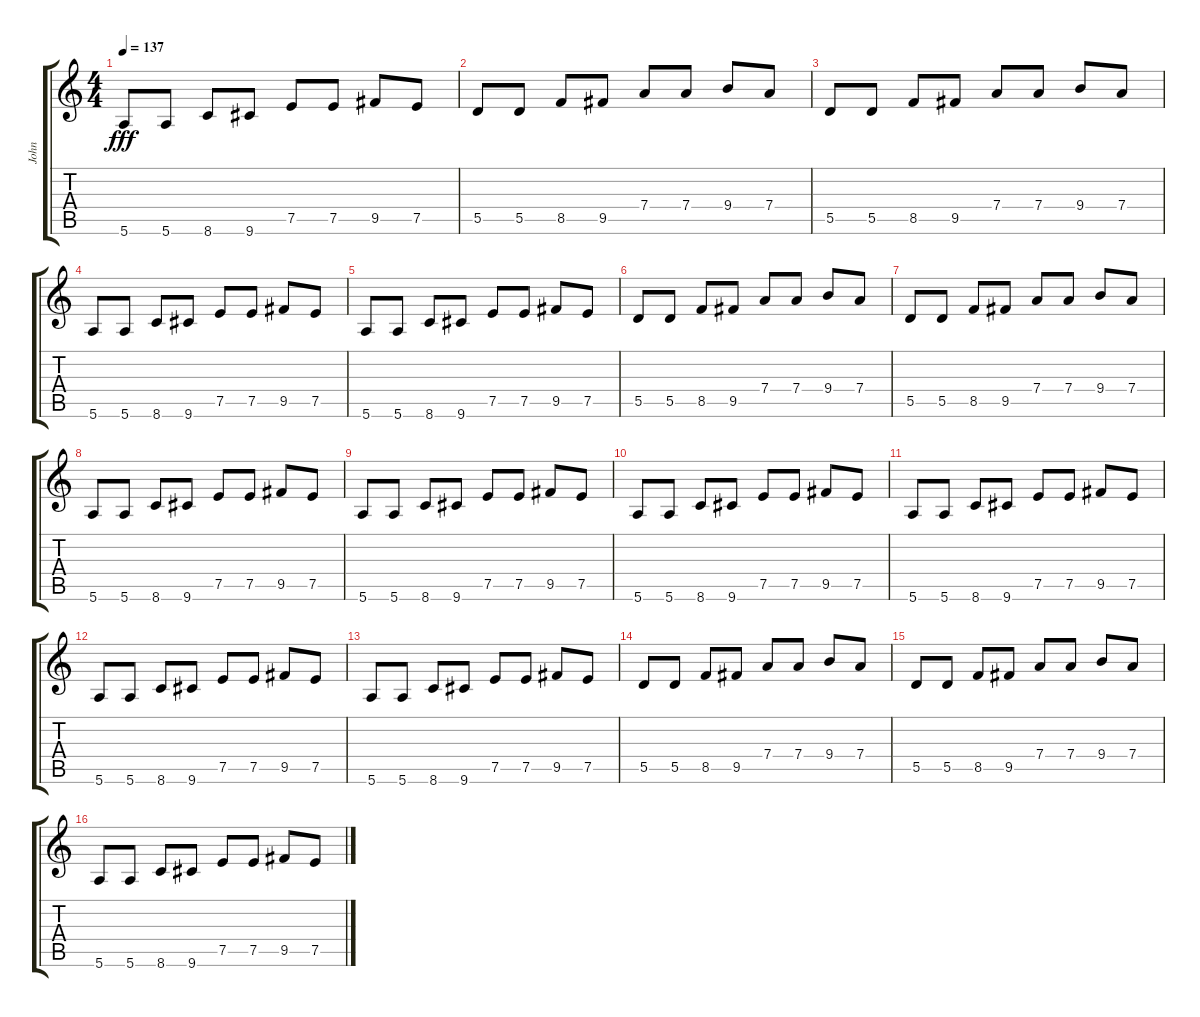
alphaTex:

\track ("John" "John") {instrument acousticguitarsteel}
\staff {score tabs}
\tuning (E4 B3 G3 D3 A2 E2) {hide}
\ts (4 4)
\tempo 137
\clef g2
\ks c
5.6.8{dy fff} 5.6.8 8.6.8 9.6.8 7.5.8 7.5.8 9.5.8 7.5.8 |
5.5.8 5.5.8 8.5.8 9.5.8 7.4.8 7.4.8 9.4.8 7.4.8 |
5.5.8 5.5.8 8.5.8 9.5.8 7.4.8 7.4.8 9.4.8 7.4.8 |
5.6.8 5.6.8 8.6.8 9.6.8 7.5.8 7.5.8 9.5.8 7.5.8 |
5.6.8 5.6.8 8.6.8 9.6.8 7.5.8 7.5.8 9.5.8 7.5.8 |
5.5.8 5.5.8 8.5.8 9.5.8 7.4.8 7.4.8 9.4.8 7.4.8 |
5.5.8 5.5.8 8.5.8 9.5.8 7.4.8 7.4.8 9.4.8 7.4.8 |
5.6.8 5.6.8 8.6.8 9.6.8 7.5.8 7.5.8 9.5.8 7.5.8 |
5.6.8 5.6.8 8.6.8 9.6.8 7.5.8 7.5.8 9.5.8 7.5.8 |
5.6.8 5.6.8 8.6.8 9.6.8 7.5.8 7.5.8 9.5.8 7.5.8 |
5.6.8 5.6.8 8.6.8 9.6.8 7.5.8 7.5.8 9.5.8 7.5.8 |
5.6.8 5.6.8 8.6.8 9.6.8 7.5.8 7.5.8 9.5.8 7.5.8 |
5.6.8 5.6.8 8.6.8 9.6.8 7.5.8 7.5.8 9.5.8 7.5.8 |
5.5.8 5.5.8 8.5.8 9.5.8 7.4.8 7.4.8 9.4.8 7.4.8 |
5.5.8 5.5.8 8.5.8 9.5.8 7.4.8 7.4.8 9.4.8 7.4.8 |
5.6.8 5.6.8 8.6.8 9.6.8 7.5.8 7.5.8 9.5.8 7.5.8
